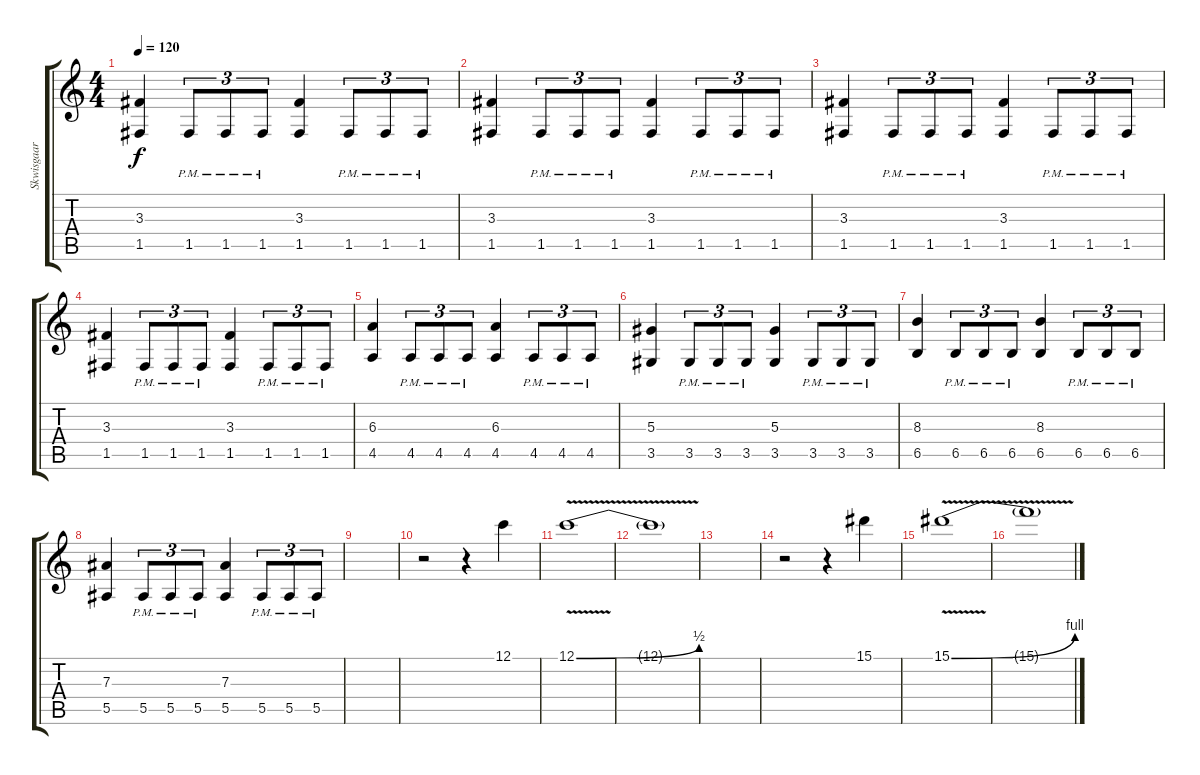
\track ("Skwisgaar Skwigelf (Solo Guitar)" "Skwisgaar ") {instrument distortionguitar}
\staff {score tabs}
\tuning (C4 G3 Eb3 Bb2 F2 C2) {hide}
\ts (4 4)
\tempo 120
\clef g2
\ks c
(3.3 1.5).4{dy f} 1.5{pm}.8{tu (3 2)} 1.5{pm}.8{tu (3 2)} 1.5{pm}.8{tu (3 2)} (3.3 1.5).4 1.5{pm}.8{tu (3 2)} 1.5{pm}.8{tu (3 2)} 1.5{pm}.8{tu (3 2)} |
(3.3 1.5).4 1.5{pm}.8{tu (3 2)} 1.5{pm}.8{tu (3 2)} 1.5{pm}.8{tu (3 2)} (3.3 1.5).4 1.5{pm}.8{tu (3 2)} 1.5{pm}.8{tu (3 2)} 1.5{pm}.8{tu (3 2)} |
(3.3 1.5).4 1.5{pm}.8{tu (3 2)} 1.5{pm}.8{tu (3 2)} 1.5{pm}.8{tu (3 2)} (3.3 1.5).4 1.5{pm}.8{tu (3 2)} 1.5{pm}.8{tu (3 2)} 1.5{pm}.8{tu (3 2)} |
(3.3 1.5).4 1.5{pm}.8{tu (3 2)} 1.5{pm}.8{tu (3 2)} 1.5{pm}.8{tu (3 2)} (3.3 1.5).4 1.5{pm}.8{tu (3 2)} 1.5{pm}.8{tu (3 2)} 1.5{pm}.8{tu (3 2)} |
(6.3 4.5).4 4.5{pm}.8{tu (3 2)} 4.5{pm}.8{tu (3 2)} 4.5{pm}.8{tu (3 2)} (6.3 4.5).4 4.5{pm}.8{tu (3 2)} 4.5{pm}.8{tu (3 2)} 4.5{pm}.8{tu (3 2)} |
(5.3 3.5).4 3.5{pm}.8{tu (3 2)} 3.5{pm}.8{tu (3 2)} 3.5{pm}.8{tu (3 2)} (5.3 3.5).4 3.5{pm}.8{tu (3 2)} 3.5{pm}.8{tu (3 2)} 3.5{pm}.8{tu (3 2)} |
(8.3 6.5).4 6.5{pm}.8{tu (3 2)} 6.5{pm}.8{tu (3 2)} 6.5{pm}.8{tu (3 2)} (8.3 6.5).4 6.5{pm}.8{tu (3 2)} 6.5{pm}.8{tu (3 2)} 6.5{pm}.8{tu (3 2)} |
(7.3 5.5).4 5.5{pm}.8{tu (3 2)} 5.5{pm}.8{tu (3 2)} 5.5{pm}.8{tu (3 2)} (7.3 5.5).4 5.5{pm}.8{tu (3 2)} 5.5{pm}.8{tu (3 2)} 5.5{pm}.8{tu (3 2)} |
|
r.2 r.4 12.1.4 |
12.1{be (bend 0 0 60 2) v}.1 |
12.1{t}.1{volume 2} |
|
r.2{volume 15} r.4 15.1.4 |
15.1{be (bend 0 0 60 4) v}.1 |
15.1{t}.1{volume 2}
